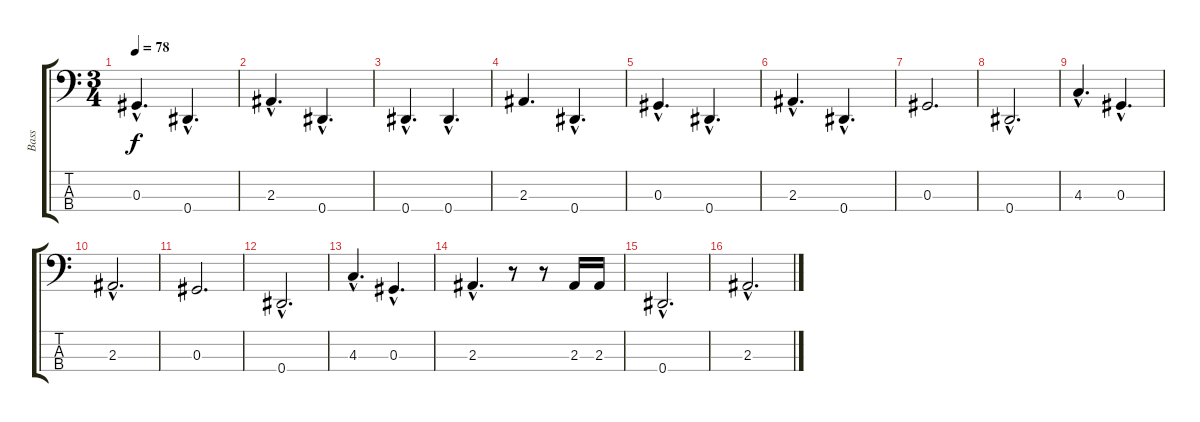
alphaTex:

\track ("Bass" "Bass") {instrument electricbassfinger}
\staff {score tabs}
\tuning (Gb2 Db2 Ab1 Eb1) {hide}
\ts (3 4)
\tempo 78
\clef f4
\ks c
0.3{hac}.4{d dy f} 0.4{hac}.4{d} |
2.3{hac}.4{d} 0.4{hac}.4{d} |
0.4{hac}.4{d} 0.4{hac}.4{d} |
2.3.4{d} 0.4{hac}.4{d} |
0.3{hac}.4{d} 0.4{hac}.4{d} |
2.3{hac}.4{d} 0.4{hac}.4{d} |
0.3.2{d} |
0.4{hac}.2{d} |
4.3{hac}.4{d} 0.3{hac}.4{d} |
2.3{hac}.2{d} |
0.3.2{d} |
0.4{hac}.2{d} |
4.3{hac}.4{d} 0.3{hac}.4{d} |
2.3{hac}.4{d} r.8 r.8 2.3.16 2.3.16 |
0.4{hac}.2{d} |
2.3{hac}.2{d}
